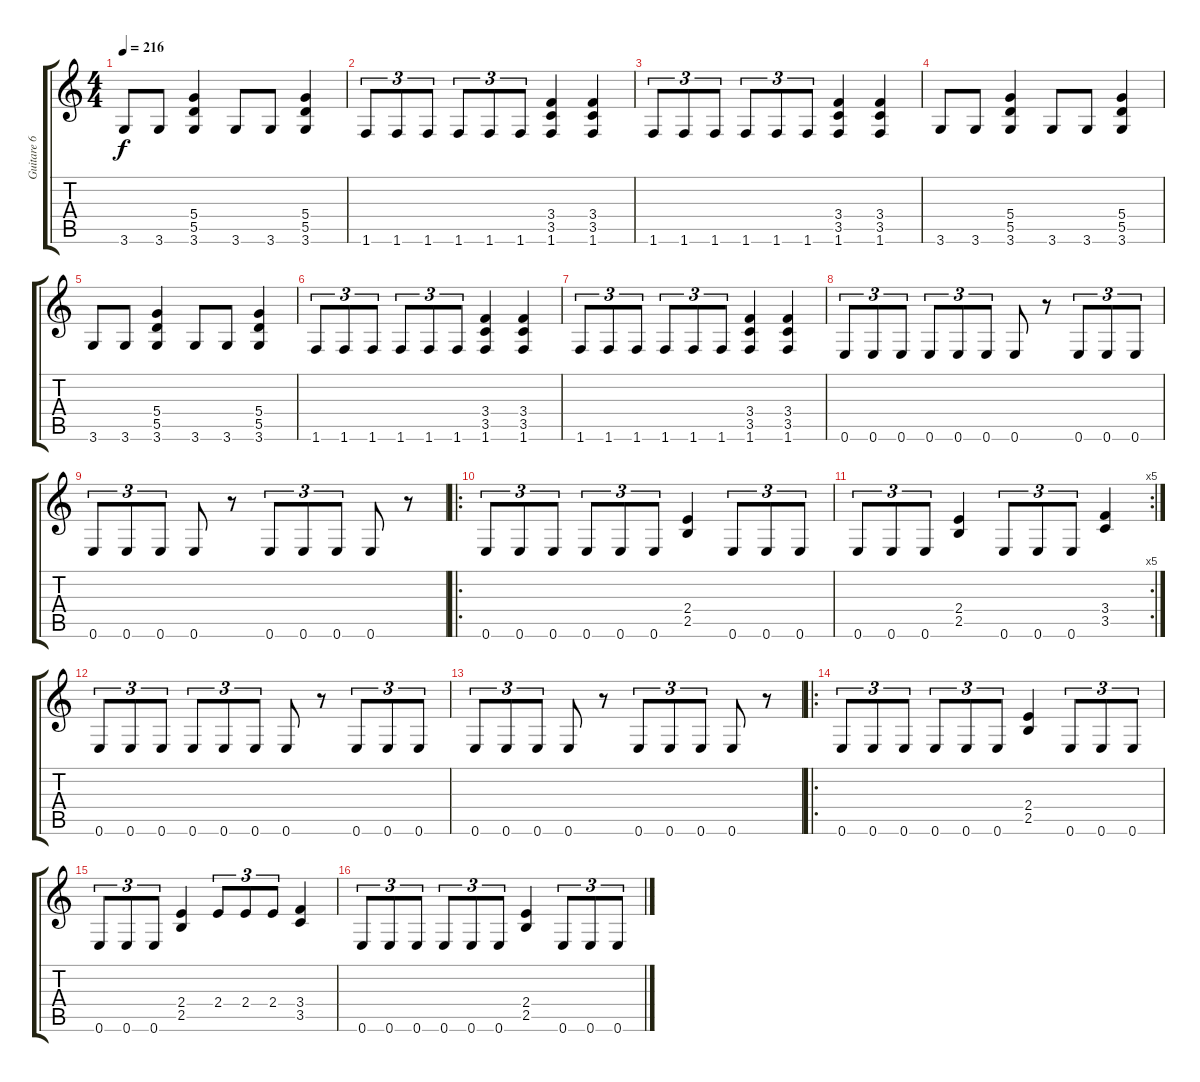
\track ("Guitare 6 W / Disto" "Guitare 6 ") {instrument distortionguitar}
\staff {score tabs}
\tuning (E4 B3 G3 D3 A2 E2) {hide}
\ts (4 4)
\tempo 216
\clef g2
\ks c
3.6.8{dy f} 3.6.8 (5.4 5.5 3.6).4 3.6.8 3.6.8 (5.4 5.5 3.6).4 |
1.6.8{tu (3 2)} 1.6.8{tu (3 2)} 1.6.8{tu (3 2)} 1.6.8{tu (3 2)} 1.6.8{tu (3 2)} 1.6.8{tu (3 2)} (3.4 3.5 1.6).4 (3.4 3.5 1.6).4 |
1.6.8{tu (3 2)} 1.6.8{tu (3 2)} 1.6.8{tu (3 2)} 1.6.8{tu (3 2)} 1.6.8{tu (3 2)} 1.6.8{tu (3 2)} (3.4 3.5 1.6).4 (3.4 3.5 1.6).4 |
3.6.8 3.6.8 (5.4 5.5 3.6).4 3.6.8 3.6.8 (5.4 5.5 3.6).4 |
3.6.8 3.6.8 (5.4 5.5 3.6).4 3.6.8 3.6.8 (5.4 5.5 3.6).4 |
1.6.8{tu (3 2)} 1.6.8{tu (3 2)} 1.6.8{tu (3 2)} 1.6.8{tu (3 2)} 1.6.8{tu (3 2)} 1.6.8{tu (3 2)} (3.4 3.5 1.6).4 (3.4 3.5 1.6).4 |
1.6.8{tu (3 2)} 1.6.8{tu (3 2)} 1.6.8{tu (3 2)} 1.6.8{tu (3 2)} 1.6.8{tu (3 2)} 1.6.8{tu (3 2)} (3.4 3.5 1.6).4 (3.4 3.5 1.6).4 |
0.6.8{tu (3 2)} 0.6.8{tu (3 2)} 0.6.8{tu (3 2)} 0.6.8{tu (3 2)} 0.6.8{tu (3 2)} 0.6.8{tu (3 2)} 0.6.8 r.8 0.6.8{tu (3 2)} 0.6.8{tu (3 2)} 0.6.8{tu (3 2)} |
0.6.8{tu (3 2)} 0.6.8{tu (3 2)} 0.6.8{tu (3 2)} 0.6.8 r.8 0.6.8{tu (3 2)} 0.6.8{tu (3 2)} 0.6.8{tu (3 2)} 0.6.8 r.8 |
\ro
0.6.8{tu (3 2)} 0.6.8{tu (3 2)} 0.6.8{tu (3 2)} 0.6.8{tu (3 2)} 0.6.8{tu (3 2)} 0.6.8{tu (3 2)} (2.4 2.5).4 0.6.8{tu (3 2)} 0.6.8{tu (3 2)} 0.6.8{tu (3 2)} |
\rc 5
0.6.8{tu (3 2)} 0.6.8{tu (3 2)} 0.6.8{tu (3 2)} (2.4 2.5).4 0.6.8{tu (3 2)} 0.6.8{tu (3 2)} 0.6.8{tu (3 2)} (3.4 3.5).4 |
0.6.8{tu (3 2)} 0.6.8{tu (3 2)} 0.6.8{tu (3 2)} 0.6.8{tu (3 2)} 0.6.8{tu (3 2)} 0.6.8{tu (3 2)} 0.6.8 r.8 0.6.8{tu (3 2)} 0.6.8{tu (3 2)} 0.6.8{tu (3 2)} |
0.6.8{tu (3 2)} 0.6.8{tu (3 2)} 0.6.8{tu (3 2)} 0.6.8 r.8 0.6.8{tu (3 2)} 0.6.8{tu (3 2)} 0.6.8{tu (3 2)} 0.6.8 r.8 |
\ro
0.6.8{tu (3 2)} 0.6.8{tu (3 2)} 0.6.8{tu (3 2)} 0.6.8{tu (3 2)} 0.6.8{tu (3 2)} 0.6.8{tu (3 2)} (2.4 2.5).4 0.6.8{tu (3 2)} 0.6.8{tu (3 2)} 0.6.8{tu (3 2)} |
0.6.8{tu (3 2)} 0.6.8{tu (3 2)} 0.6.8{tu (3 2)} (2.4 2.5).4 2.4.8{tu (3 2)} 2.4.8{tu (3 2)} 2.4.8{tu (3 2)} (3.4 3.5).4 |
0.6.8{tu (3 2)} 0.6.8{tu (3 2)} 0.6.8{tu (3 2)} 0.6.8{tu (3 2)} 0.6.8{tu (3 2)} 0.6.8{tu (3 2)} (2.4 2.5).4 0.6.8{tu (3 2)} 0.6.8{tu (3 2)} 0.6.8{tu (3 2)}
